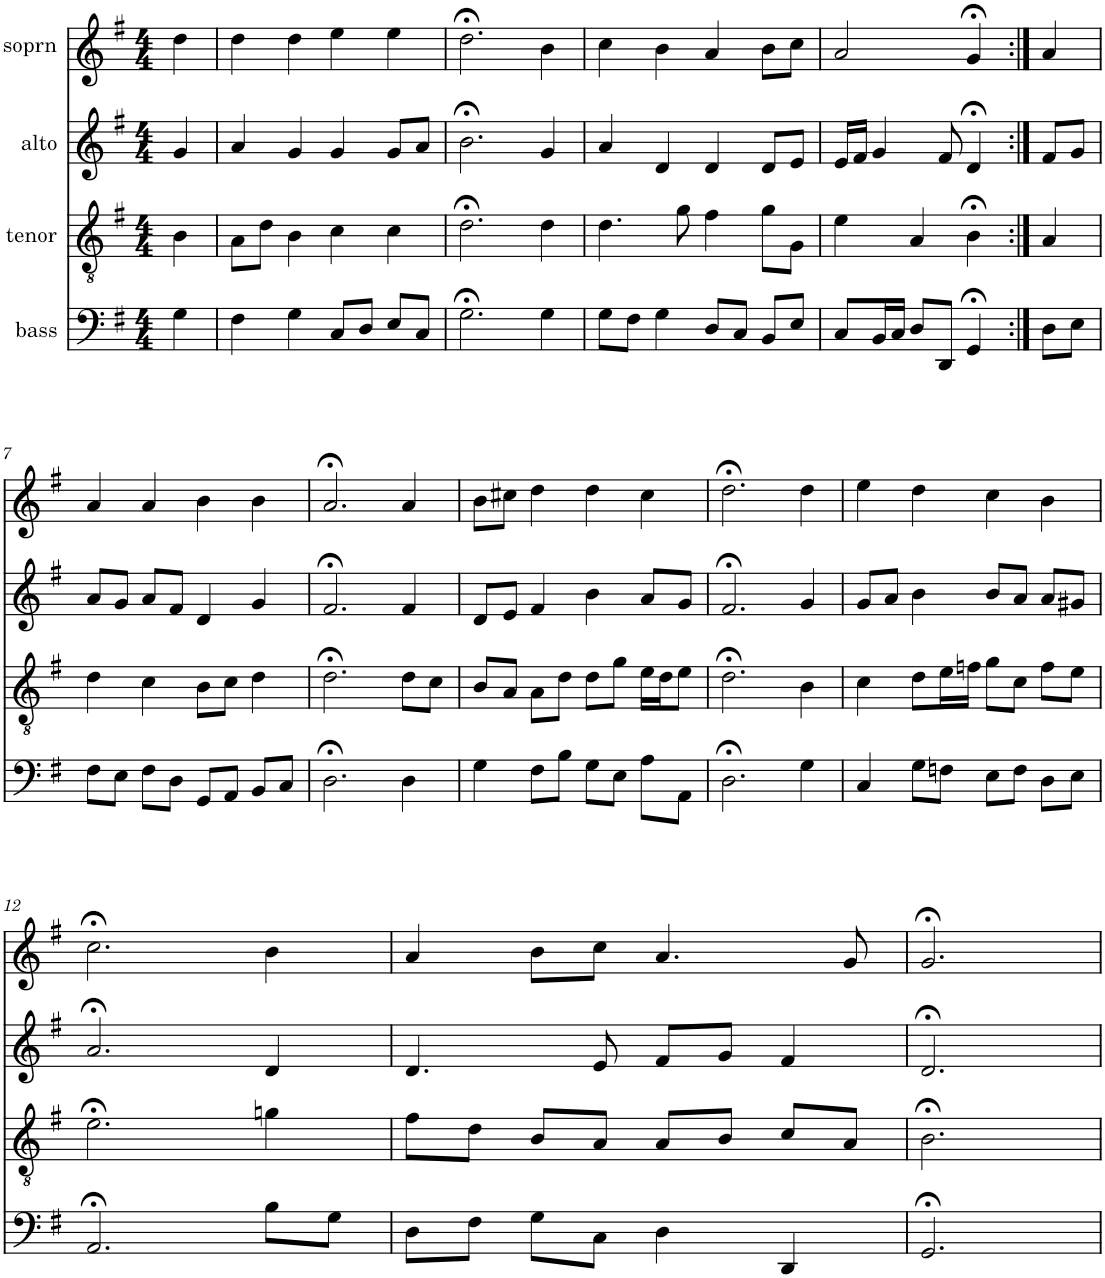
**kern	**kern	**kern	**kern
*part4	*part3	*part2	*part1
*staff4	*staff3	*staff2	*staff1
*I"bass	*I"tenor	*I"alto	*I"soprn
*clefF4	*clefGv2	*clefG2	*clefG2
*k[f#]	*k[f#]	*k[f#]	*k[f#]
*G:	*G:	*G:	*G:
*M4/4	*M4/4	*M4/4	*M4/4
=1	=1	=1	=1
4G\	4B\	4g/	4dd\
=2	=2	=2	=2
4F#\	8A\L	4a/	4dd\
.	8d\J	.	.
4G\	4B\	4g/	4dd\
8C/L	4c\	4g/	4ee\
8D/J	.	.	.
8E/L	4c\	8g/L	4ee\
8C/J	.	8a/J	.
=3	=3	=3	=3
2.G;<\	2.d;<\	2.b;<\	2.dd;<\
4G\	4d\	4g/	4b\
=4	=4	=4	=4
8G\L	4.d\	4a/	4cc\
8F#\J	.	.	.
4G\	.	4d/	4b\
.	8g\	.	.
8D/L	4f#\	4d/	4a/
8C/J	.	.	.
8BB/L	8g\L	8d/L	8b\L
8E/J	8G\J	8e/J	8cc\J
=5	=5	=5	=5
8C/L	4e\	16e/LL	2a/
.	.	16f#/JJ	.
16BB/L	.	4g/	.
16C/JJ	.	.	.
8D/L	4A/	.	.
8DD/J	.	8f#/	.
4GG;</	4B;<\	4d;</	4g;</
=6:|!	=6:|!	=6:|!	=6:|!
8D\L	4A/	8f#/L	4a/
8E\J	.	8g/J	.
!!LO:LB:g=z
=7	=7	=7	=7
8F#\L	4d\	8a/L	4a/
8E\J	.	8g/J	.
8F#\L	4c\	8a/L	4a/
8D\J	.	8f#/J	.
8GG/L	8B\L	4d/	4b\
8AA/J	8c\J	.	.
8BB/L	4d\	4g/	4b\
8C/J	.	.	.
=8	=8	=8	=8
2.D;<\	2.d;<\	2.f#;</	2.a;</
4D\	8d\L	4f#/	4a/
.	8c\J	.	.
=9	=9	=9	=9
4G\	8B/L	8d/L	8b\L
.	8A/J	8e/J	8cc#X\J
8F#\L	8A\L	4f#/	4dd\
8B\J	8d\J	.	.
8G\L	8d\L	4b\	4dd\
8E\J	8g\J	.	.
8A\L	16e\LL	8a/L	4cc#\
.	16d\J	.	.
8AA\J	8e\J	8g/J	.
=10	=10	=10	=10
2.D;<\	2.d;<\	2.f#;</	2.dd;<\
4G\	4B\	4g/	4dd\
=11	=11	=11	=11
4C/	4c\	8g/L	4ee\
.	.	8a/J	.
8G\L	8d\L	4b\	4dd\
8Fn\J	16e\L	.	.
.	16fn\JJ	.	.
8E\L	8g\L	8b/L	4cc\
8F\J	8c\J	8a/J	.
8D\L	8f\L	8a/L	4b\
8E\J	8e\J	8g#X/J	.
!!LO:LB:g=z
=12	=12	=12	=12
2.AA;</	2.e;<\	2.a;</	2.cc;<\
8B\L	4gn\	4d/	4b\
8G\J	.	.	.
=13	=13	=13	=13
8D\L	8f#\L	4.d/	4a/
8F#\J	8d\J	.	.
8G\L	8B/L	.	8b\L
8C\J	8A/J	8e/	8cc\J
4D\	8A/L	8f#/L	4.a/
.	8B/J	8g/J	.
4DD/	8c/L	4f#/	.
.	8A/J	.	8g/
=14	=14	=14	=14
2.GG;</	2.B;<\	2.d;</	2.g;</
=	=	=	=
*-	*-	*-	*-
